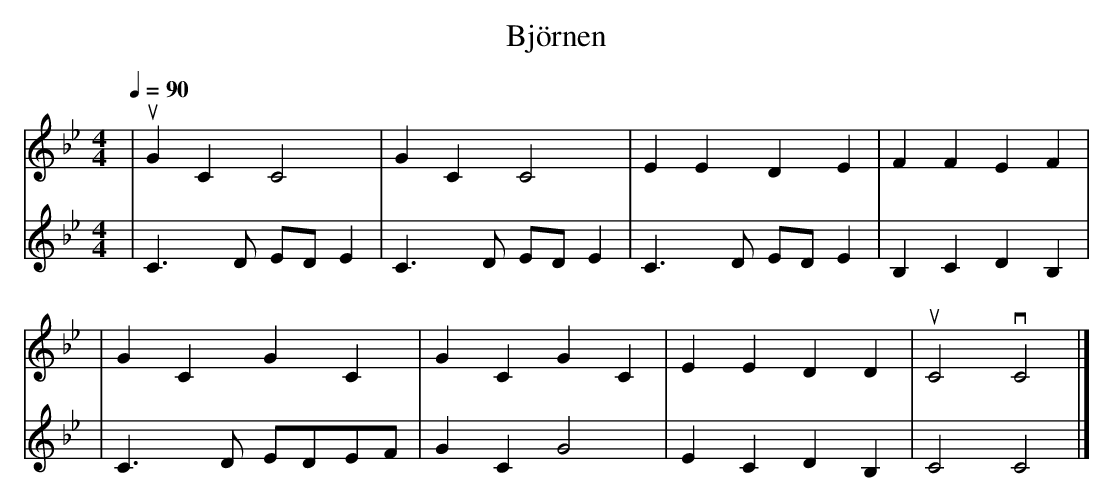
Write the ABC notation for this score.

X:1
T: Björnen
M: 4/4
L: 1/4
Q: 90
K: Bb
[V:1] | uGC C2 | GC C2 | EE DE | FF EF |
[V:2] | C3/2D/2 E/2D/2 E | C3/2D/2 E/2D/2 E | C3/2D/2 E/2D/2 E | B,C DB, |
[V:1] | GC GC | GC GC | EE DD | uC2 vC2 |]
[V:2] | C3/2D/2 E/2D/2E/2F/2 | GC G2 | EC DB, | C2 C2 |]
